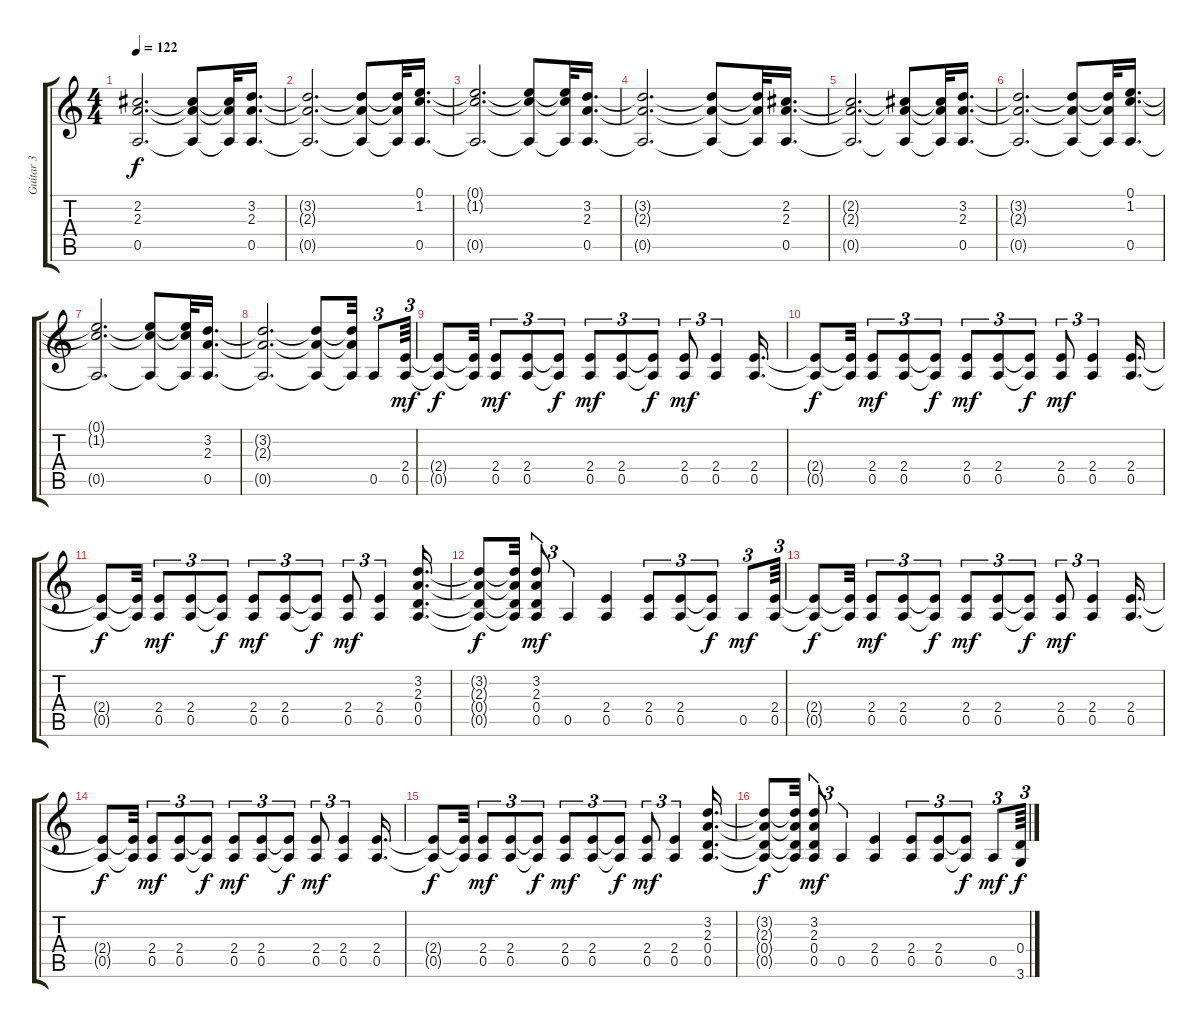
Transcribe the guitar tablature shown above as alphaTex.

\track ("Guitar 3" "Guitar 3") {instrument distortionguitar}
\staff {score tabs}
\tuning (E4 B3 G3 D3 A2 E2) {hide}
\ts (4 4)
\tempo 122
\clef g2
\ks c
(2.2 2.3 0.5).2{d dy f} (2.2{t} 2.3{t} 0.5{t}).8 (2.2{t} 2.3{t} 0.5{t}).32 (3.2 2.3 0.5).16{d} |
(3.2{t} 2.3{t} 0.5{t}).2{d} (3.2{t} 2.3{t} 0.5{t}).8 (3.2{t} 2.3{t} 0.5{t}).32 (0.1 1.2 0.5).16{d} |
(0.1{t} 1.2{t} 0.5{t}).2{d} (0.1{t} 1.2{t} 0.5{t}).8 (0.1{t} 1.2{t} 0.5{t}).32 (3.2 2.3 0.5).16{d} |
(3.2{t} 2.3{t} 0.5{t}).2{d} (3.2{t} 2.3{t} 0.5{t}).8 (3.2{t} 2.3{t} 0.5{t}).32 (2.2 2.3 0.5).16{d} |
(2.2{t} 2.3{t} 0.5{t}).2{d} (2.2{t} 2.3{t} 0.5{t}).8 (2.2{t} 2.3{t} 0.5{t}).32 (3.2 2.3 0.5).16{d} |
(3.2{t} 2.3{t} 0.5{t}).2{d} (3.2{t} 2.3{t} 0.5{t}).8 (3.2{t} 2.3{t} 0.5{t}).32 (0.1 1.2 0.5).16{d} |
(0.1{t} 1.2{t} 0.5{t}).2{d} (0.1{t} 1.2{t} 0.5{t}).8 (0.1{t} 1.2{t} 0.5{t}).32 (3.2 2.3 0.5).16{d} |
(3.2{t} 2.3{t} 0.5{t}).2{d} (3.2{t} 2.3{t} 0.5{t}).8 (3.2{t} 2.3{t} 0.5{t}).32 0.5.8{tu (3 2)} (2.4 0.5).64{tu (3 2) dy mf} |
(2.4{t} 0.5{t}).8{dy f} (2.4{t} 0.5{t}).32 (2.4 0.5).8{tu (3 2) dy mf} (2.4 0.5).8{tu (3 2)} (2.4{t} 0.5{t}).8{tu (3 2) dy f} (2.4 0.5).8{tu (3 2) dy mf} (2.4 0.5).8{tu (3 2)} (2.4{t} 0.5{t}).8{tu (3 2) dy f} (2.4 0.5).8{tu (3 2) dy mf} (2.4 0.5).4{tu (3 2)} (2.4 0.5).16{d} |
(2.4{t} 0.5{t}).8{dy f} (2.4{t} 0.5{t}).32 (2.4 0.5).8{tu (3 2) dy mf} (2.4 0.5).8{tu (3 2)} (2.4{t} 0.5{t}).8{tu (3 2) dy f} (2.4 0.5).8{tu (3 2) dy mf} (2.4 0.5).8{tu (3 2)} (2.4{t} 0.5{t}).8{tu (3 2) dy f} (2.4 0.5).8{tu (3 2) dy mf} (2.4 0.5).4{tu (3 2)} (2.4 0.5).16{d} |
(2.4{t} 0.5{t}).8{dy f} (2.4{t} 0.5{t}).32 (2.4 0.5).8{tu (3 2) dy mf} (2.4 0.5).8{tu (3 2)} (2.4{t} 0.5{t}).8{tu (3 2) dy f} (2.4 0.5).8{tu (3 2) dy mf} (2.4 0.5).8{tu (3 2)} (2.4{t} 0.5{t}).8{tu (3 2) dy f} (2.4 0.5).8{tu (3 2) dy mf} (2.4 0.5).4{tu (3 2)} (3.2 2.3 0.4 0.5).16{d} |
(3.2{t} 2.3{t} 0.4{t} 0.5{t}).8{dy f} (3.2{t} 2.3{t} 0.4{t} 0.5{t}).32 (3.2 2.3 0.4 0.5).8{tu (3 2) dy mf} 0.5.4{tu (3 2)} (2.4 0.5).4 (2.4 0.5).8{tu (3 2)} (2.4 0.5).8{tu (3 2)} (2.4{t} 0.5{t}).8{tu (3 2) dy f} 0.5.8{tu (3 2) dy mf} (2.4 0.5).64{tu (3 2)} |
(2.4{t} 0.5{t}).8{dy f} (2.4{t} 0.5{t}).32 (2.4 0.5).8{tu (3 2) dy mf} (2.4 0.5).8{tu (3 2)} (2.4{t} 0.5{t}).8{tu (3 2) dy f} (2.4 0.5).8{tu (3 2) dy mf} (2.4 0.5).8{tu (3 2)} (2.4{t} 0.5{t}).8{tu (3 2) dy f} (2.4 0.5).8{tu (3 2) dy mf} (2.4 0.5).4{tu (3 2)} (2.4 0.5).16{d} |
(2.4{t} 0.5{t}).8{dy f} (2.4{t} 0.5{t}).32 (2.4 0.5).8{tu (3 2) dy mf} (2.4 0.5).8{tu (3 2)} (2.4{t} 0.5{t}).8{tu (3 2) dy f} (2.4 0.5).8{tu (3 2) dy mf} (2.4 0.5).8{tu (3 2)} (2.4{t} 0.5{t}).8{tu (3 2) dy f} (2.4 0.5).8{tu (3 2) dy mf} (2.4 0.5).4{tu (3 2)} (2.4 0.5).16{d} |
(2.4{t} 0.5{t}).8{dy f} (2.4{t} 0.5{t}).32 (2.4 0.5).8{tu (3 2) dy mf} (2.4 0.5).8{tu (3 2)} (2.4{t} 0.5{t}).8{tu (3 2) dy f} (2.4 0.5).8{tu (3 2) dy mf} (2.4 0.5).8{tu (3 2)} (2.4{t} 0.5{t}).8{tu (3 2) dy f} (2.4 0.5).8{tu (3 2) dy mf} (2.4 0.5).4{tu (3 2)} (3.2 2.3 0.4 0.5).16{d} |
(3.2{t} 2.3{t} 0.4{t} 0.5{t}).8{dy f} (3.2{t} 2.3{t} 0.4{t} 0.5{t}).32 (3.2 2.3 0.4 0.5).8{tu (3 2) dy mf} 0.5.4{tu (3 2)} (2.4 0.5).4 (2.4 0.5).8{tu (3 2)} (2.4 0.5).8{tu (3 2)} (2.4{t} 0.5{t}).8{tu (3 2) dy f} 0.5.8{tu (3 2) dy mf} (0.4 3.6).64{tu (3 2) dy f}
